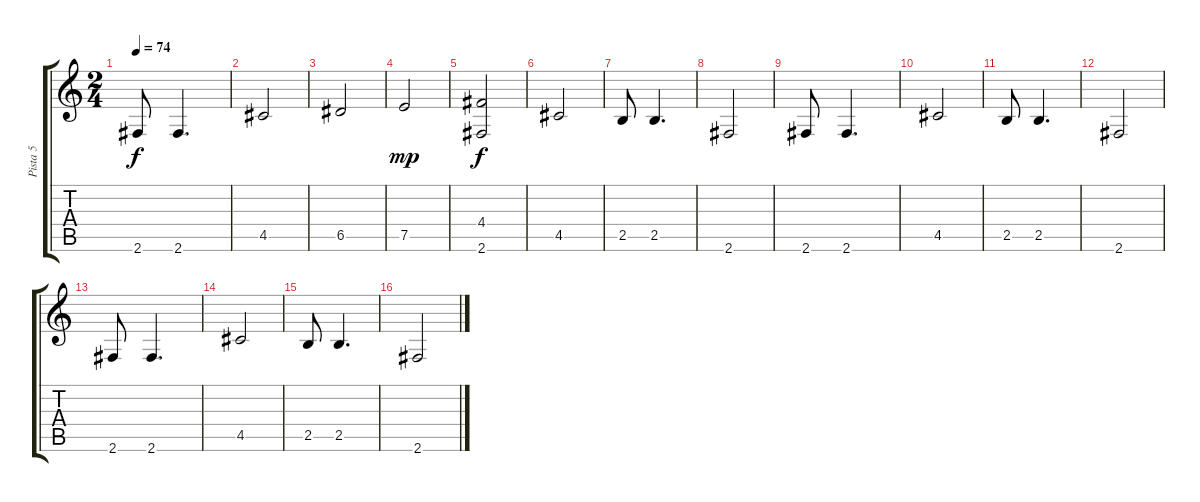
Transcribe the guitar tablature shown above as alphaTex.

\track ("Pista 5" "Pista 5") {instrument electricbassfinger}
\staff {score tabs}
\tuning (E4 B3 G3 D3 A2 E2) {hide}
\ts (2 4)
\tempo 74
\clef g2
\ks c
2.6.8{dy f} 2.6.4{d} |
4.5.2 |
6.5.2 |
7.5.2{dy mp} |
(4.4 2.6).2{dy f} |
4.5.2 |
2.5.8 2.5.4{d} |
2.6.2 |
2.6.8 2.6.4{d} |
4.5.2 |
2.5.8 2.5.4{d} |
2.6.2 |
2.6.8 2.6.4{d} |
4.5.2 |
2.5.8 2.5.4{d} |
2.6.2
